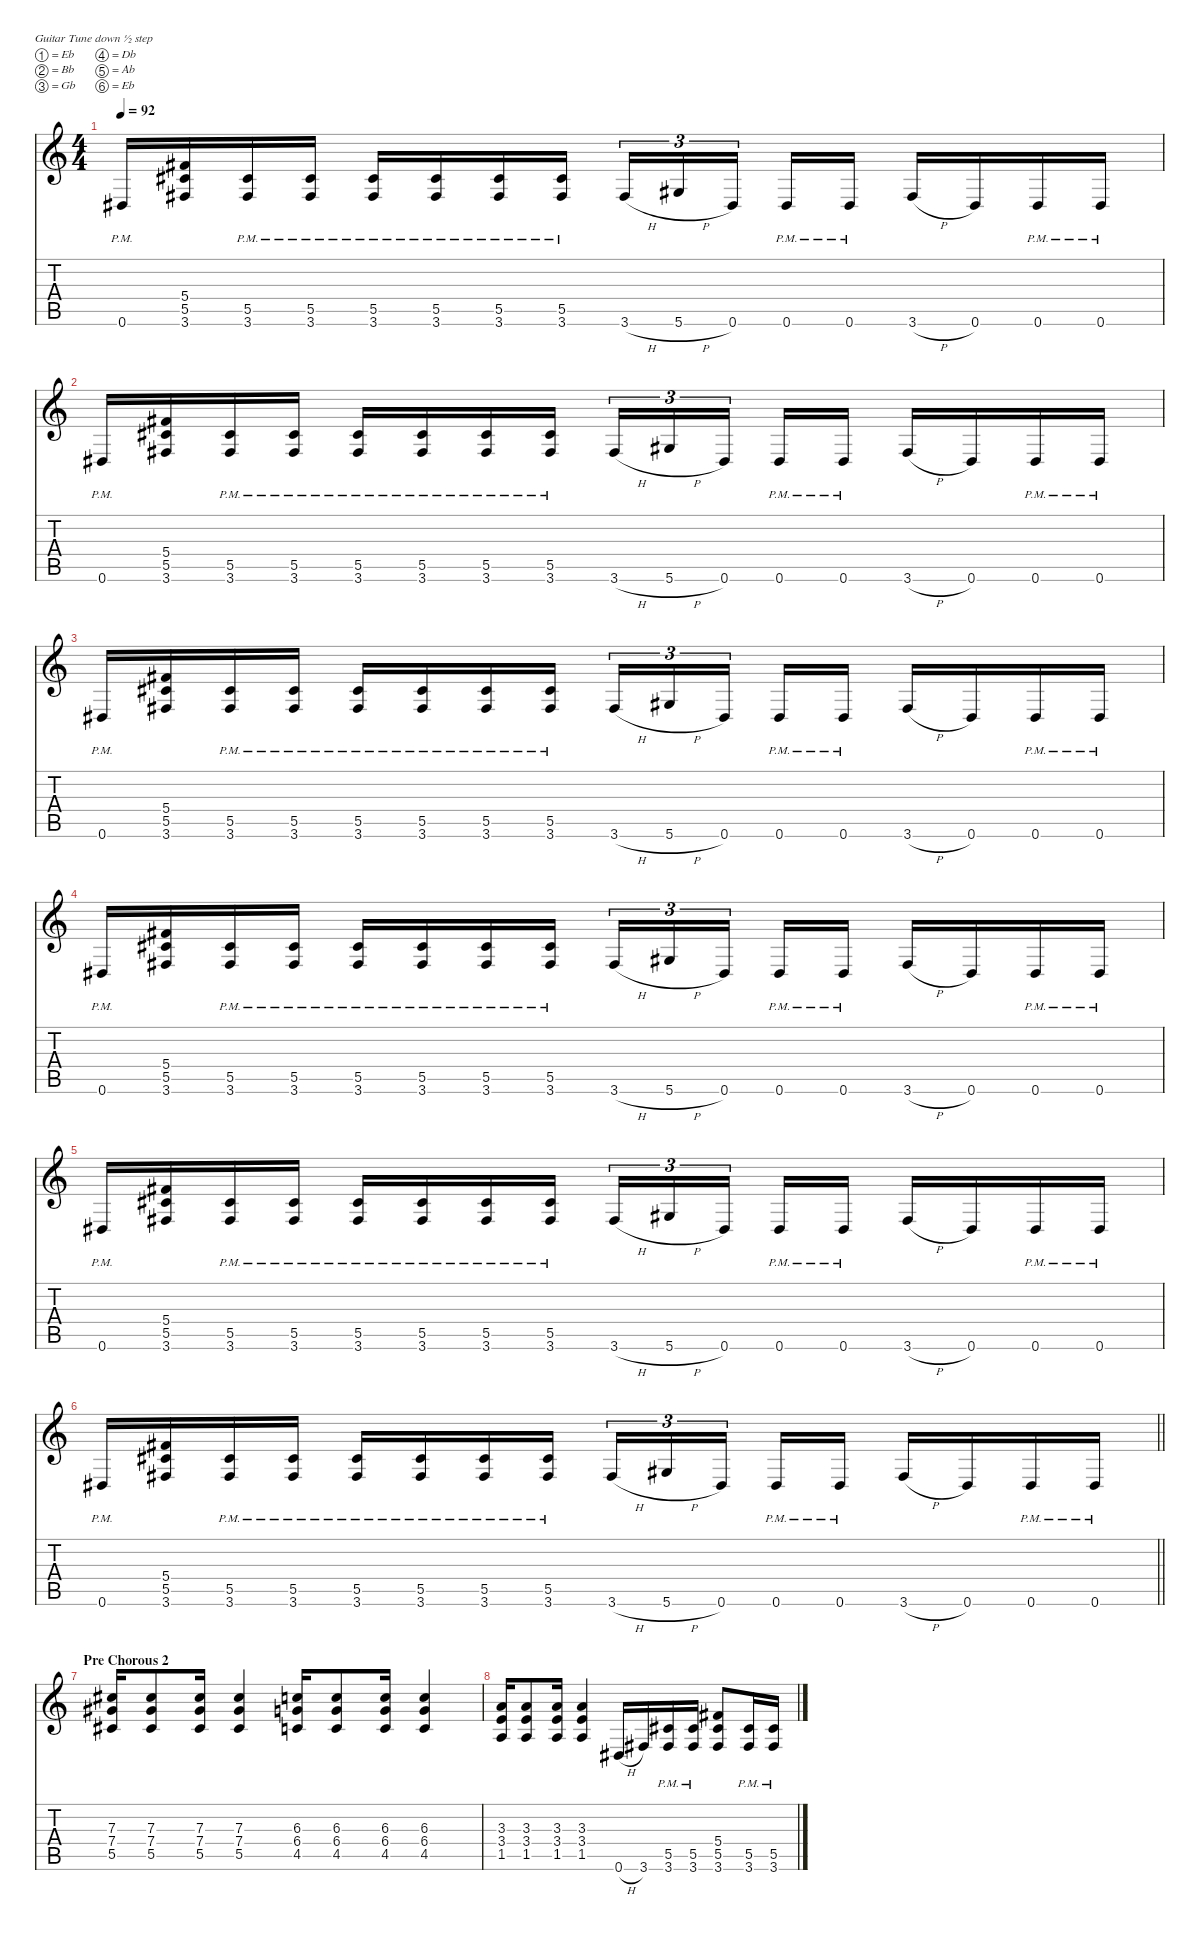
\defaultSystemsLayout 4
\hideDynamics
\bracketExtendMode nobrackets
\singleTrackTrackNamePolicy hidden
\multiTrackTrackNamePolicy hidden
\otherSystemsTrackNameOrientation horizontal
\track ("James" "dist.guit.") {mute instrument distortionguitar}
\staff {score tabs}
\tuning (Eb4 Bb3 Gb3 Db3 Ab2 Eb2)
\ts (4 4)
\tempo 92
\clef g2
\ks c
0.6{pm acc #}.16{dy f beam Up} (5.4{acc #} 5.5{acc #} 3.6{acc #}).16{beam Up} (5.5{pm acc #} 3.6{pm acc #}).16{beam Up} (5.5{pm acc #} 3.6{pm acc #}).16{beam Up} (5.5{pm acc #} 3.6{pm acc #}).16{beam Up} (5.5{pm acc #} 3.6{pm acc #}).16{beam Up} (5.5{pm acc #} 3.6{pm acc #}).16{beam Up} (5.5{pm acc #} 3.6{pm acc #}).16{beam Up} 3.6{h acc #}.16{tu (3 2) beam Up} 5.6{h acc #}.16{tu (3 2) beam Up} 0.6{acc #}.16{tu (3 2) beam Up} 0.6{pm acc #}.16{beam Up} 0.6{pm acc #}.16{beam Up} 3.6{h acc #}.16{beam Up} 0.6{acc #}.16{beam Up} 0.6{pm acc #}.16{beam Up} 0.6{pm acc #}.16{beam Up} |
0.6{pm acc #}.16{beam Up} (5.4{acc #} 5.5{acc #} 3.6{acc #}).16{beam Up} (5.5{pm acc #} 3.6{pm acc #}).16{beam Up} (5.5{pm acc #} 3.6{pm acc #}).16{beam Up} (5.5{pm acc #} 3.6{pm acc #}).16{beam Up} (5.5{pm acc #} 3.6{pm acc #}).16{beam Up} (5.5{pm acc #} 3.6{pm acc #}).16{beam Up} (5.5{pm acc #} 3.6{pm acc #}).16{beam Up} 3.6{h acc #}.16{tu (3 2) beam Up} 5.6{h acc #}.16{tu (3 2) beam Up} 0.6{acc #}.16{tu (3 2) beam Up} 0.6{pm acc #}.16{beam Up} 0.6{pm acc #}.16{beam Up} 3.6{h acc #}.16{beam Up} 0.6{acc #}.16{beam Up} 0.6{pm acc #}.16{beam Up} 0.6{pm acc #}.16{beam Up} |
0.6{pm acc #}.16{beam Up} (5.4{acc #} 5.5{acc #} 3.6{acc #}).16{beam Up} (5.5{pm acc #} 3.6{pm acc #}).16{beam Up} (5.5{pm acc #} 3.6{pm acc #}).16{beam Up} (5.5{pm acc #} 3.6{pm acc #}).16{beam Up} (5.5{pm acc #} 3.6{pm acc #}).16{beam Up} (5.5{pm acc #} 3.6{pm acc #}).16{beam Up} (5.5{pm acc #} 3.6{pm acc #}).16{beam Up} 3.6{h acc #}.16{tu (3 2) beam Up} 5.6{h acc #}.16{tu (3 2) beam Up} 0.6{acc #}.16{tu (3 2) beam Up} 0.6{pm acc #}.16{beam Up} 0.6{pm acc #}.16{beam Up} 3.6{h acc #}.16{beam Up} 0.6{acc #}.16{beam Up} 0.6{pm acc #}.16{beam Up} 0.6{pm acc #}.16{beam Up} |
0.6{pm acc #}.16{beam Up} (5.4{acc #} 5.5{acc #} 3.6{acc #}).16{beam Up} (5.5{pm acc #} 3.6{pm acc #}).16{beam Up} (5.5{pm acc #} 3.6{pm acc #}).16{beam Up} (5.5{pm acc #} 3.6{pm acc #}).16{beam Up} (5.5{pm acc #} 3.6{pm acc #}).16{beam Up} (5.5{pm acc #} 3.6{pm acc #}).16{beam Up} (5.5{pm acc #} 3.6{pm acc #}).16{beam Up} 3.6{h acc #}.16{tu (3 2) beam Up} 5.6{h acc #}.16{tu (3 2) beam Up} 0.6{acc #}.16{tu (3 2) beam Up} 0.6{pm acc #}.16{beam Up} 0.6{pm acc #}.16{beam Up} 3.6{h acc #}.16{beam Up} 0.6{acc #}.16{beam Up} 0.6{pm acc #}.16{beam Up} 0.6{pm acc #}.16{beam Up} |
0.6{pm acc #}.16{beam Up} (5.4{acc #} 5.5{acc #} 3.6{acc #}).16{beam Up} (5.5{pm acc #} 3.6{pm acc #}).16{beam Up} (5.5{pm acc #} 3.6{pm acc #}).16{beam Up} (5.5{pm acc #} 3.6{pm acc #}).16{beam Up} (5.5{pm acc #} 3.6{pm acc #}).16{beam Up} (5.5{pm acc #} 3.6{pm acc #}).16{beam Up} (5.5{pm acc #} 3.6{pm acc #}).16{beam Up} 3.6{h acc #}.16{tu (3 2) beam Up} 5.6{h acc #}.16{tu (3 2) beam Up} 0.6{acc #}.16{tu (3 2) beam Up} 0.6{pm acc #}.16{beam Up} 0.6{pm acc #}.16{beam Up} 3.6{h acc #}.16{beam Up} 0.6{acc #}.16{beam Up} 0.6{pm acc #}.16{beam Up} 0.6{pm acc #}.16{beam Up} |
\barLineRight lightlight
0.6{pm acc #}.16{beam Up} (5.4{acc #} 5.5{acc #} 3.6{acc #}).16{beam Up} (5.5{pm acc #} 3.6{pm acc #}).16{beam Up} (5.5{pm acc #} 3.6{pm acc #}).16{beam Up} (5.5{pm acc #} 3.6{pm acc #}).16{beam Up} (5.5{pm acc #} 3.6{pm acc #}).16{beam Up} (5.5{pm acc #} 3.6{pm acc #}).16{beam Up} (5.5{pm acc #} 3.6{pm acc #}).16{beam Up} 3.6{h acc #}.16{tu (3 2) beam Up} 5.6{h acc #}.16{tu (3 2) beam Up} 0.6{acc #}.16{tu (3 2) beam Up} 0.6{pm acc #}.16{beam Up} 0.6{pm acc #}.16{beam Up} 3.6{h acc #}.16{beam Up} 0.6{acc #}.16{beam Up} 0.6{pm acc #}.16{beam Up} 0.6{pm acc #}.16{beam Up} |
\section ("" "Pre Chorous 2")
(7.3{acc #} 7.4{acc #} 5.5{acc #}).16{beam Up} (7.3{acc #} 7.4{acc #} 5.5{acc #}).8{beam Up} (7.3{acc #} 7.4{acc #} 5.5{acc #}).16{beam Up} (7.3{acc #} 7.4{acc #} 5.5{acc #}).4{beam Up} (6.3 6.4 4.5).16{beam Up} (6.3 6.4 4.5).8{beam Up} (6.3 6.4 4.5).16{beam Up} (6.3 6.4 4.5).4{beam Up} |
(3.3 3.4 1.5).16{beam Up} (3.3 3.4 1.5).8{beam Up} (3.3 3.4 1.5).16{beam Up} (3.3 3.4 1.5).4{beam Up} 0.6{h acc #}.16{beam Up} 3.6{acc #}.16{beam Up} (5.5{pm acc #} 3.6{pm acc #}).16{beam Up} (5.5{pm acc #} 3.6{pm acc #}).16{beam Up} (5.4{acc #} 5.5{acc #} 3.6{acc #}).8{beam Up} (5.5{pm acc #} 3.6{pm acc #}).16{beam Up} (5.5{pm acc #} 3.6{pm acc #}).16{beam Up}
